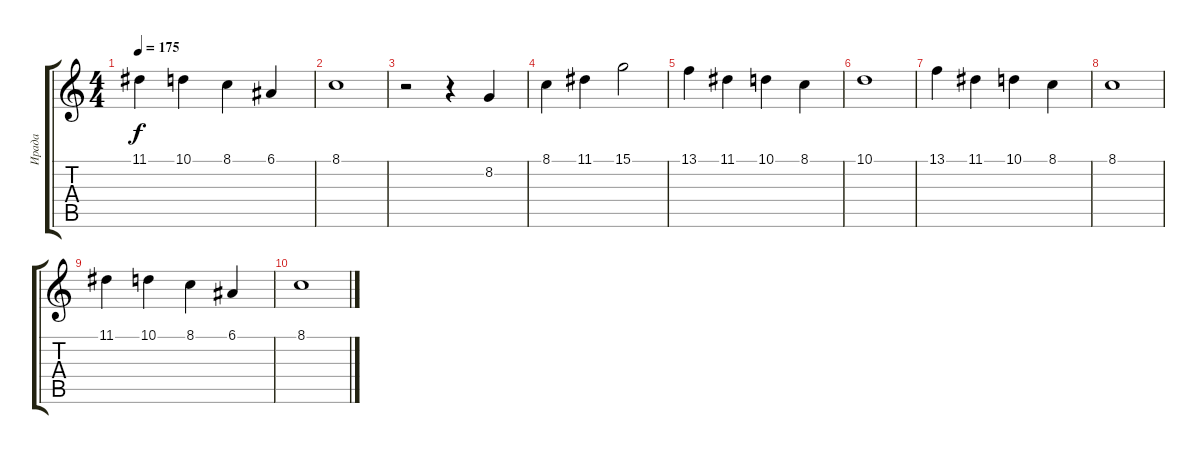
\track ("Ирада" "Ирада") {instrument brightacousticpiano}
\staff {score tabs}
\tuning (E4 B3 G3 D3 A2 E2) {hide}
\ts (4 4)
\tempo 175
\clef g2
\ks c
11.1.4{dy f} 10.1.4 8.1.4 6.1.4 |
8.1.1 |
r.2 r.4 8.2.4 |
8.1.4 11.1.4 15.1.2 |
13.1.4 11.1.4 10.1.4 8.1.4 |
10.1.1 |
13.1.4 11.1.4 10.1.4 8.1.4 |
8.1.1 |
11.1.4 10.1.4 8.1.4 6.1.4 |
8.1.1
